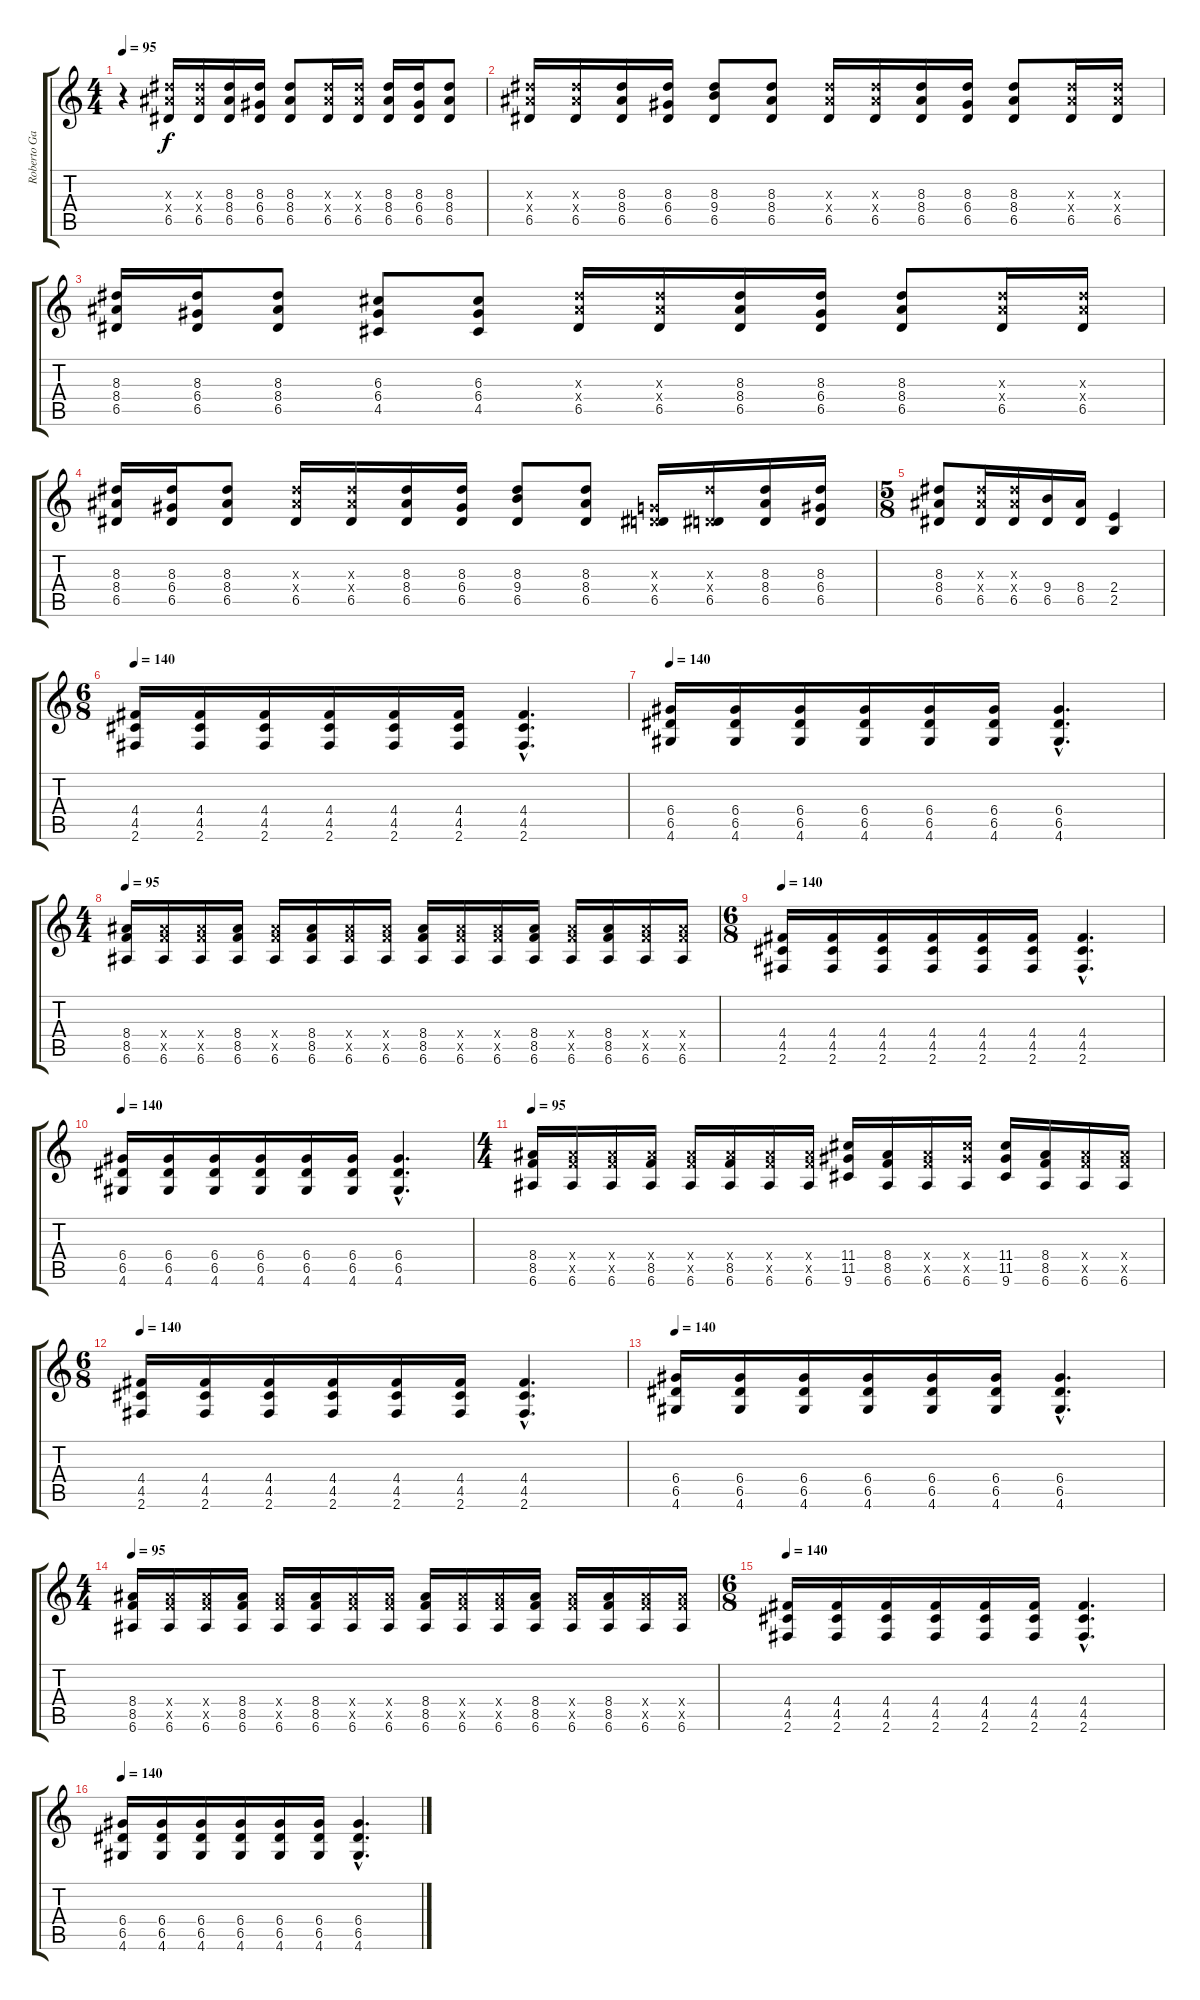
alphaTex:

\track ("Roberto García (Guitarra)" "Roberto Ga") {instrument overdrivenguitar}
\staff {score tabs}
\tuning (E4 B3 G3 D3 A2 E2) {hide}
\ts (4 4)
\tempo 95
\clef g2
\ks c
r.4{dy f} (8.3{x} 8.4{x} 6.5).16 (8.3{x} 8.4{x} 6.5).16 (8.3 8.4 6.5).16 (8.3 6.4 6.5).16 (8.3 8.4 6.5).8 (8.3{x} 8.4{x} 6.5).16 (8.3{x} 8.4{x} 6.5).16 (8.3 8.4 6.5).16 (8.3 6.4 6.5).16 (8.3 8.4 6.5).8 |
(8.3{x} 8.4{x} 6.5).16 (8.3{x} 8.4{x} 6.5).16 (8.3 8.4 6.5).16 (8.3 6.4 6.5).16 (8.3 9.4 6.5).8 (8.3 8.4 6.5).8 (8.3{x} 8.4{x} 6.5).16 (8.3{x} 8.4{x} 6.5).16 (8.3 8.4 6.5).16 (8.3 6.4 6.5).16 (8.3 8.4 6.5).8 (8.3{x} 8.4{x} 6.5).16 (8.3{x} 8.4{x} 6.5).16 |
(8.3 8.4 6.5).16 (8.3 6.4 6.5).16 (8.3 8.4 6.5).8 (6.3 6.4 4.5).8 (6.3 6.4 4.5).8 (8.3{x} 8.4{x} 6.5).16 (8.3{x} 8.4{x} 6.5).16 (8.3 8.4 6.5).16 (8.3 6.4 6.5).16 (8.3 8.4 6.5).8 (8.3{x} 8.4{x} 6.5).16 (8.3{x} 8.4{x} 6.5).16 |
(8.3 8.4 6.5).16 (8.3 6.4 6.5).16 (8.3 8.4 6.5).8 (8.3{x} 8.4{x} 6.5).16 (8.3{x} 8.4{x} 6.5).16 (8.3 8.4 6.5).16 (8.3 6.4 6.5).16 (8.3 9.4 6.5).8 (8.3 8.4 6.5).8 (0.3{x} 0.4{x} 6.5).16 (8.3{x} 0.4{x} 6.5).16 (8.3 8.4 6.5).16 (8.3 6.4 6.5).16 |
\ts (5 8)
(8.3 8.4 6.5).8 (8.3{x} 8.4{x} 6.5).16 (8.3{x} 8.4{x} 6.5).16 (9.4 6.5).16 (8.4 6.5).16 (2.4 2.5).4 |
\ts (6 8)
\tempo 140
(4.4 4.5 2.6).16 (4.4 4.5 2.6).16 (4.4 4.5 2.6).16 (4.4 4.5 2.6).16 (4.4 4.5 2.6).16 (4.4 4.5 2.6).16 (4.4{hac} 4.5{hac} 2.6{hac}).4{d} |
\tempo 140
(6.4 6.5 4.6).16 (6.4 6.5 4.6).16 (6.4 6.5 4.6).16 (6.4 6.5 4.6).16 (6.4 6.5 4.6).16 (6.4 6.5 4.6).16 (6.4{hac} 6.5{hac} 4.6{hac}).4{d} |
\ts (4 4)
\tempo 95
(8.4 8.5 6.6).16 (8.4{x} 8.5{x} 6.6).16 (8.4{x} 8.5{x} 6.6).16 (8.4 8.5 6.6).16 (8.4{x} 8.5{x} 6.6).16 (8.4 8.5 6.6).16 (8.4{x} 8.5{x} 6.6).16 (8.4{x} 8.5{x} 6.6).16 (8.4 8.5 6.6).16 (8.4{x} 8.5{x} 6.6).16 (8.4{x} 8.5{x} 6.6).16 (8.4 8.5 6.6).16 (8.4{x} 8.5{x} 6.6).16 (8.4 8.5 6.6).16 (8.4{x} 8.5{x} 6.6).16 (8.4{x} 8.5{x} 6.6).16 |
\ts (6 8)
\tempo 140
(4.4 4.5 2.6).16 (4.4 4.5 2.6).16 (4.4 4.5 2.6).16 (4.4 4.5 2.6).16 (4.4 4.5 2.6).16 (4.4 4.5 2.6).16 (4.4{hac} 4.5{hac} 2.6{hac}).4{d} |
\tempo 140
(6.4 6.5 4.6).16 (6.4 6.5 4.6).16 (6.4 6.5 4.6).16 (6.4 6.5 4.6).16 (6.4 6.5 4.6).16 (6.4 6.5 4.6).16 (6.4{hac} 6.5{hac} 4.6{hac}).4{d} |
\ts (4 4)
\tempo 95
(8.4 8.5 6.6).16 (8.4{x} 8.5{x} 6.6).16 (8.4{x} 8.5{x} 6.6).16 (8.4{x} 8.5 6.6).16 (8.4{x} 8.5{x} 6.6).16 (8.4{x} 8.5 6.6).16 (8.4{x} 8.5{x} 6.6).16 (8.4{x} 8.5{x} 6.6).16 (11.4 11.5 9.6).16 (8.4 8.5 6.6).16 (8.4{x} 8.5{x} 6.6).16 (11.4{x} 11.5{x} 6.6).16 (11.4 11.5 9.6).16 (8.4 8.5 6.6).16 (8.4{x} 8.5{x} 6.6).16 (8.4{x} 8.5{x} 6.6).16 |
\ts (6 8)
\tempo 140
(4.4 4.5 2.6).16 (4.4 4.5 2.6).16 (4.4 4.5 2.6).16 (4.4 4.5 2.6).16 (4.4 4.5 2.6).16 (4.4 4.5 2.6).16 (4.4{hac} 4.5{hac} 2.6{hac}).4{d} |
\tempo 140
(6.4 6.5 4.6).16 (6.4 6.5 4.6).16 (6.4 6.5 4.6).16 (6.4 6.5 4.6).16 (6.4 6.5 4.6).16 (6.4 6.5 4.6).16 (6.4{hac} 6.5{hac} 4.6{hac}).4{d} |
\ts (4 4)
\tempo 95
(8.4 8.5 6.6).16 (8.4{x} 8.5{x} 6.6).16 (8.4{x} 8.5{x} 6.6).16 (8.4 8.5 6.6).16 (8.4{x} 8.5{x} 6.6).16 (8.4 8.5 6.6).16 (8.4{x} 8.5{x} 6.6).16 (8.4{x} 8.5{x} 6.6).16 (8.4 8.5 6.6).16 (8.4{x} 8.5{x} 6.6).16 (8.4{x} 8.5{x} 6.6).16 (8.4 8.5 6.6).16 (8.4{x} 8.5{x} 6.6).16 (8.4 8.5 6.6).16 (8.4{x} 8.5{x} 6.6).16 (8.4{x} 8.5{x} 6.6).16 |
\ts (6 8)
\tempo 140
(4.4 4.5 2.6).16 (4.4 4.5 2.6).16 (4.4 4.5 2.6).16 (4.4 4.5 2.6).16 (4.4 4.5 2.6).16 (4.4 4.5 2.6).16 (4.4{hac} 4.5{hac} 2.6{hac}).4{d} |
\tempo 140
(6.4 6.5 4.6).16 (6.4 6.5 4.6).16 (6.4 6.5 4.6).16 (6.4 6.5 4.6).16 (6.4 6.5 4.6).16 (6.4 6.5 4.6).16 (6.4{hac} 6.5{hac} 4.6{hac}).4{d}
